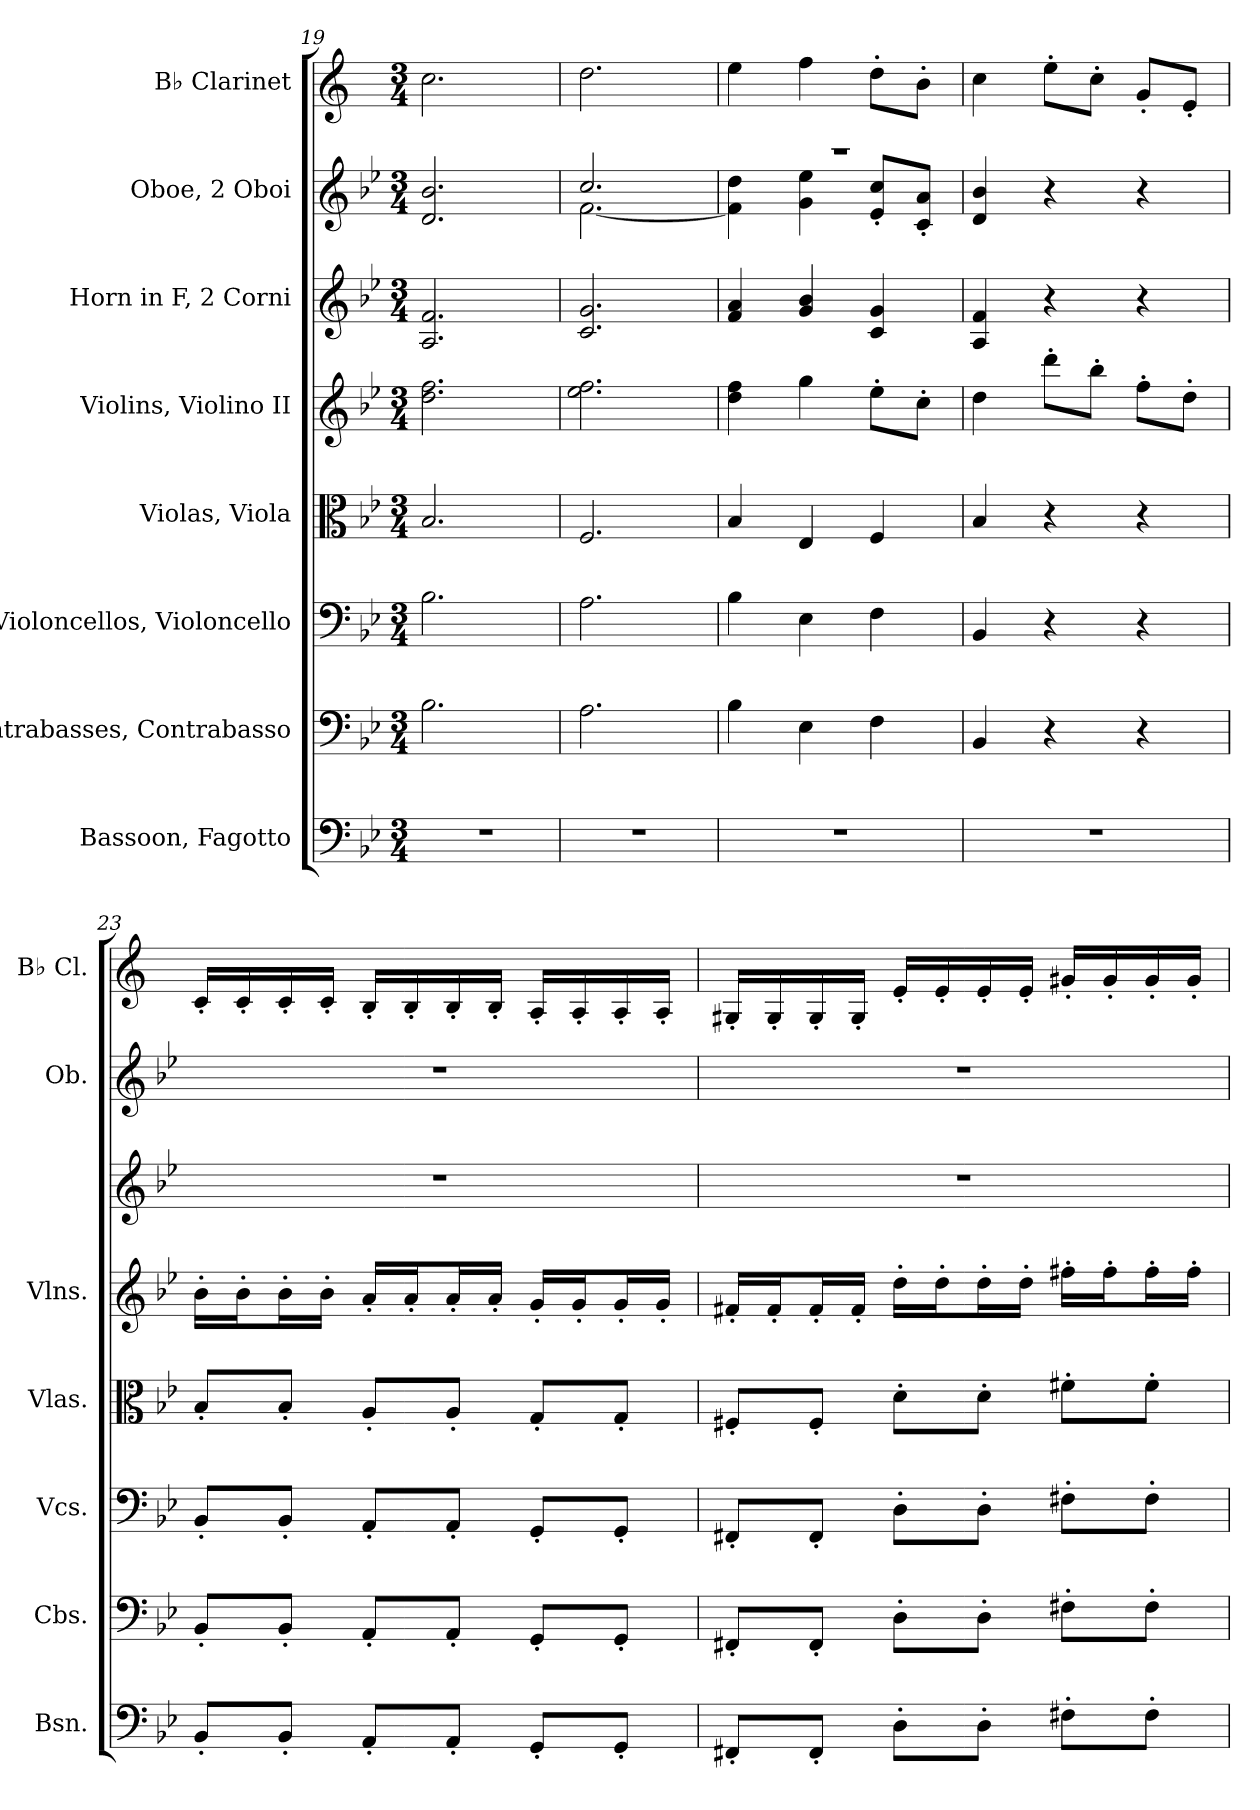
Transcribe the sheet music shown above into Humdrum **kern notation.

**kern	**kern	**kern	**kern	**kern	**kern	**kern	**kern
*part8	*part7	*part6	*part5	*part4	*part3	*part2	*part1
*staff8	*staff7	*staff6	*staff5	*staff4	*staff3	*staff2	*staff1
*I"Bassoon, Fagotto	*I"Contrabasses, Contrabasso	*I"Violoncellos, Violoncello	*I"Violas, Viola	*I"Violins, Violino II	*I"Horn in F, 2 Corni	*I"Oboe, 2 Oboi	*I"B♭ Clarinet
*I'Bsn.	*I'Cbs.	*I'Vcs.	*I'Vlas.	*I'Vlns.	*	*I'Ob.	*I'B♭ Cl.
*clefF4	*clefF4	*clefF4	*clefC3	*clefG2	*clefG2	*clefG2	*clefG2
*	*ITrd7c12	*	*	*	*ITrd4c7	*	*ITrd1c2
*k[b-e-]	*k[b-e-]	*k[b-e-]	*k[b-e-]	*k[b-e-]	*k[b-e-a-]	*k[b-e-]	*k[b-e-]
*M3/4	*M3/4	*M3/4	*M3/4	*M3/4	*M3/4	*M3/4	*M3/4
=19	=19	=19	=19	=19	=19	=19	=19
2.r	2.BB-\	2.B-\	2.B-/	2.dd\ 2.ff\	2.D/ 2.B-/	2.d/ 2.b-/	2.b-\
=20	=20	=20	=20	=20	=20	=20	=20
*	*	*	*	*	*	*^	*
2.r	2.AA\	2.A\	2.F/	2.ee-\ 2.ff\	2.F/ 2.c/	2.cc/	[2.f\	2.cc\
=21	=21	=21	=21	=21	=21	=21	=21	=21
2.r	4BB-\	4B-\	4B-/	4dd\ 4ff\	4B-/ 4d/	2.r	4f\] 4dd\	4dd\
.	4EE-\	4E-\	4E-/	4gg\	4c/ 4e-/	.	4g\ 4ee-\	4ee-\
.	4FF\	4F\	4F/	8ee-'\L	4F/ 4c/	.	8e-'/ 8cc'/L	8cc'\L
.	.	.	.	8cc'\J	.	.	8c'/ 8a'/J	8a'\J
*	*	*	*	*	*	*v	*v	*
=22	=22	=22	=22	=22	=22	=22	=22
2.r	4BBB-/	4BB-/	4B-/	4dd\	4D/ 4B-/	4d/ 4b-/	4b-\
.	4r	4r	4r	8ddd'\L	4r	4r	8dd'\L
.	.	.	.	8bb-'\J	.	.	8b-'\J
.	4r	4r	4r	8ff'\L	4r	4r	8f'/L
.	.	.	.	8dd'\J	.	.	8d'/J
=23	=23	=23	=23	=23	=23	=23	=23
8BB-'/L	8BBB-'/L	8BB-'/L	8B-'/L	16b-'\LL	2.r	2.r	16B-'/LL
.	.	.	.	16b-'\J	.	.	16B-'/
8BB-'/J	8BBB-'/J	8BB-'/J	8B-'/J	16b-'\L	.	.	16B-'/
.	.	.	.	16b-'\JJ	.	.	16B-'/JJ
8AA'/L	8AAA'/L	8AA'/L	8A'/L	16a'/LL	.	.	16A'/LL
.	.	.	.	16a'/J	.	.	16A'/
8AA'/J	8AAA'/J	8AA'/J	8A'/J	16a'/L	.	.	16A'/
.	.	.	.	16a'/JJ	.	.	16A'/JJ
8GG'/L	8GGG'/L	8GG'/L	8G'/L	16g'/LL	.	.	16G'/LL
.	.	.	.	16g'/J	.	.	16G'/
8GG'/J	8GGG'/J	8GG'/J	8G'/J	16g'/L	.	.	16G'/
.	.	.	.	16g'/JJ	.	.	16G'/JJ
!!LO:LB:g=z
=24	=24	=24	=24	=24	=24	=24	=24
8FF#X'/L	8FFF#X'/L	8FF#X'/L	8F#X'/L	16f#X'/LL	2.r	2.r	16F#X'/LL
.	.	.	.	16f#'/J	.	.	16F#'/
8FF#'/J	8FFF#'/J	8FF#'/J	8F#'/J	16f#'/L	.	.	16F#'/
.	.	.	.	16f#'/JJ	.	.	16F#'/JJ
8D'\L	8DD'\L	8D'\L	8d'\L	16dd'\LL	.	.	16d'/LL
.	.	.	.	16dd'\J	.	.	16d'/
8D'\J	8DD'\J	8D'\J	8d'\J	16dd'\L	.	.	16d'/
.	.	.	.	16dd'\JJ	.	.	16d'/JJ
8F#X'\L	8FF#X'\L	8F#X'\L	8f#X'\L	16ff#X'\LL	.	.	16f#X'/LL
.	.	.	.	16ff#'\J	.	.	16f#'/
8F#'\J	8FF#'\J	8F#'\J	8f#'\J	16ff#'\L	.	.	16f#'/
.	.	.	.	16ff#'\JJ	.	.	16f#'/JJ
=	=	=	=	=	=	=	=
*-	*-	*-	*-	*-	*-	*-	*-
